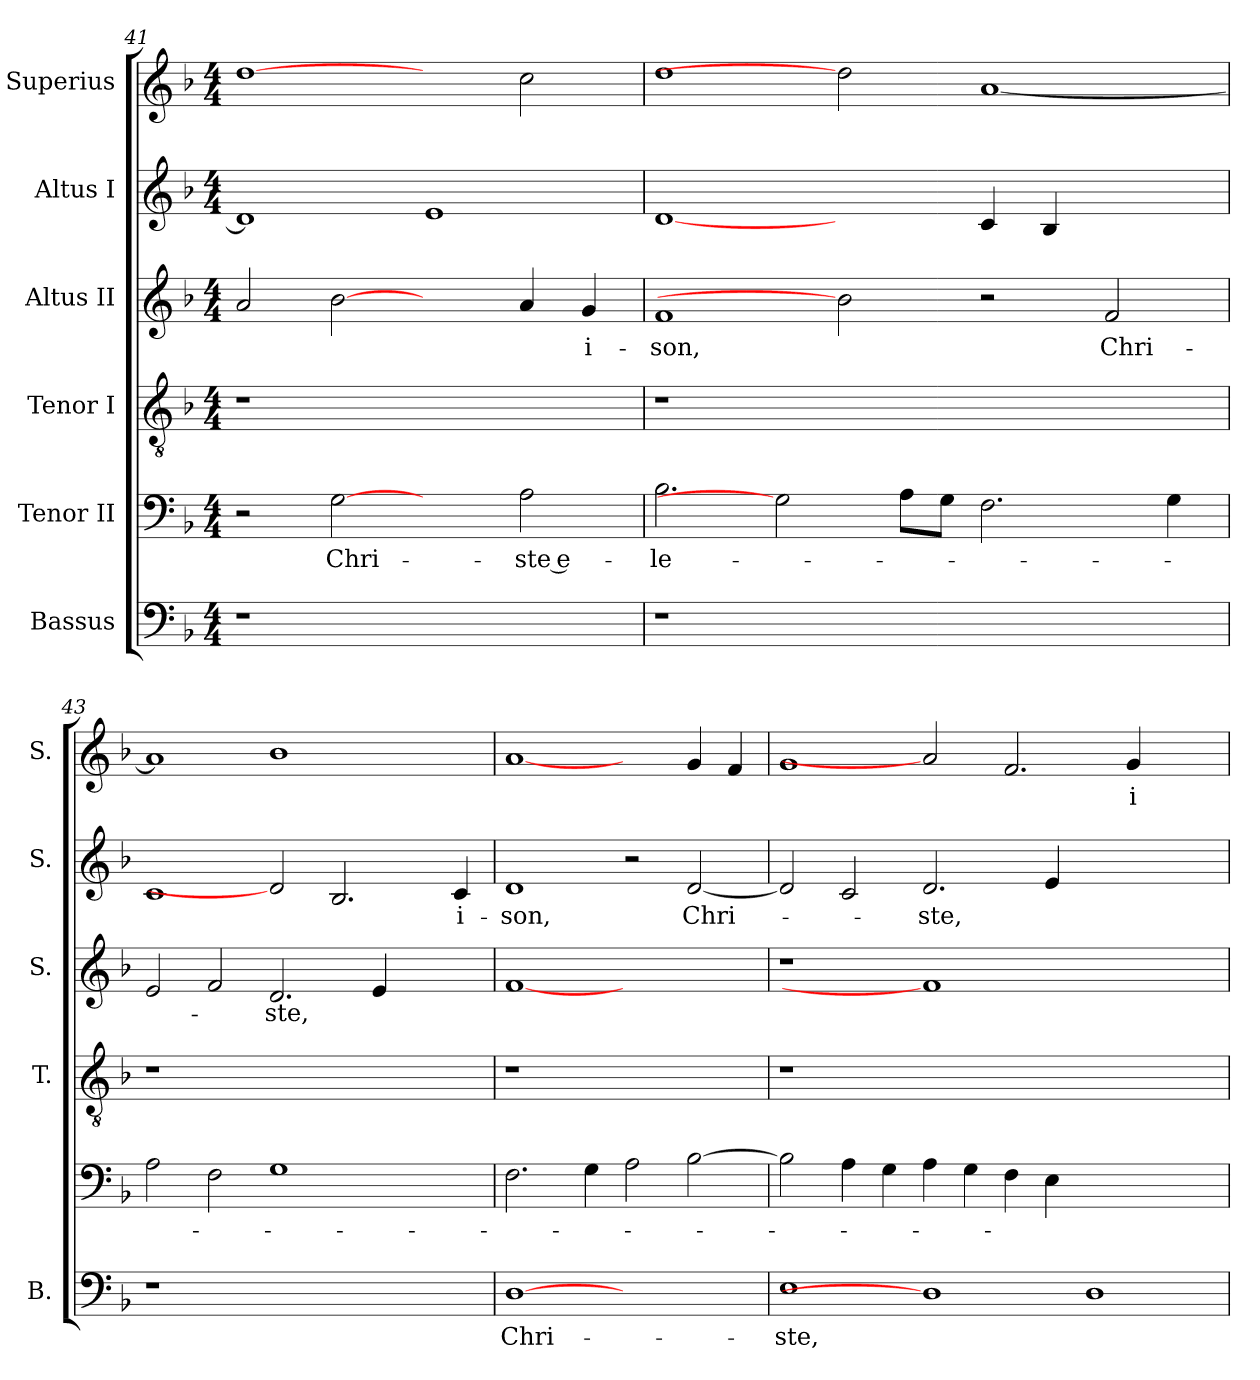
**kern	**text	**kern	**text	**kern	**kern	**text	**kern	**text	**kern	**text
*part6	*part6	*part5	*part5	*part4	*part3	*part3	*part2	*part2	*part1	*part1
*staff6	*staff6	*staff5	*staff5	*staff4	*staff3	*staff3	*staff2	*staff2	*staff1	*staff1
*I"Bassus	*	*I"Tenor II	*	*I"Tenor I	*I"Altus II	*	*I"Altus I	*	*I"Superius	*
*I'B.	*	*	*	*I'T.	*I'S.	*	*I'S.	*	*I'S.	*
*clefF4	*	*clefF4	*	*clefGv2	*clefG2	*	*clefG2	*	*clefG2	*
*	*	*	*	*ITrd7c12	*	*	*	*	*	*
*k[b-]	*	*k[b-]	*	*k[b-]	*k[b-]	*	*k[b-]	*	*k[b-]	*
*F:	*	*F:	*	*F:	*F:	*	*F:	*	*F:	*
*M4/4	*	*M4/4	*	*M4/4	*M4/4	*	*M4/4	*	*M4/4	*
=41	=41	=41	=41	=41	=41	=41	=41	=41	=41	=41
!LO:N:vis=1	!	!	!	!LO:N:vis=1	!	!	!	!	!	!
1r	.	2r	.	1r	2ai/	.	1di]	.	[1ddi	.
!	!	!	!LO:LY:b:color=#000000	!	!	!	!	!	!	!
.	.	[2Gi	Chri-	.	[2b-i	.	.	.	.	.
1ryy	.	2ryy	.	1ryy	2ryy	.	1ei	.	2ryy	.
!	!	!	!LO:LY:b:color=#000000	!	!	!	!	!	!	!
.	.	2Ai\	-ste e-	.	4ai/	.	.	.	2cci\	.
!	!	!	!	!	!	!LO:LY:b:color=#000000	!	!	!	!
.	.	.	.	.	4gi/	-i-	.	.	.	.
!!LO:LB:g=z
=42	=42	=42	=42	=42	=42	=42	=42	=42	=42	=42
!LO:N:vis=1	!	!	!	!	!	!	!	!	!	!
!	!	!	!LO:LY:b:color=#000000	!LO:N:vis=1	!	!	!	!	!	!
!	!	!	!	!	!	!LO:LY:b:color=#000000	!	!	!	!
1r	.	2.B-i\	-le-	1r	1fi	-son,	[1di	.	1ddi	.
.	.	2Gi]	.	.	.	.	.	.	.	.
1.ryy	.	.	.	1.ryy	2b-i]	.	2ryy	.	2ddi]	.
.	.	8Ai\L	.	.	.	.	.	.	.	.
.	.	8Gi\J	.	.	.	.	.	.	.	.
.	.	2.Fi\	.	.	2r	.	4ci/	.	[<1ai	.
.	.	.	.	.	.	.	4B-i/	.	.	.
!	!	!	!	!	!	!LO:LY:b:color=#000000	!	!	!	!
.	.	.	.	.	2fi/	Chri-	2ryy	.	.	.
.	.	4Gi\	.	.	.	.	.	.	.	.
=43	=43	=43	=43	=43	=43	=43	=43	=43	=43	=43
!LO:N:vis=1	!	!	!	!LO:N:vis=1	!	!	!	!	!	!
1r	.	2Ai\	.	1r	2ei/	.	1ci	.	1ai]	.
.	.	2Fi\	.	.	2fi/	.	.	.	.	.
!	!	!	!	!	!	!LO:LY:b:color=#000000	!	!	!	!
1.ryy	.	1Gi	.	1.ryy	2.di/	-ste,	2di]	.	1b-i	.
.	.	.	.	.	.	.	2.B-i/	.	.	.
.	.	.	.	.	4ei/	.	.	.	.	.
.	.	2ryy	.	.	2ryy	.	.	.	2ryy	.
!	!	!	!	!	!	!	!	!LO:LY:b:color=#000000	!	!
.	.	.	.	.	.	.	4ci/	-i-	.	.
=44	=44	=44	=44	=44	=44	=44	=44	=44	=44	=44
!	!LO:LY:b:color=#000000	!	!	!LO:N:vis=1	!	!	!	!	!	!
!	!	!	!	!	!	!	!	!LO:LY:b:color=#000000	!	!
[1Di	Chri-	2.Fi\	.	1r	[1fi	.	1di	-son,	[1ai	.
.	.	4Gi\	.	.	.	.	.	.	.	.
1ryy	.	2Ai\	.	1ryy	1ryy	.	2r	.	2ryy	.
!	!	!	!	!	!	!	!	!LO:LY:b:color=#000000	!	!
.	.	[>2B-i\	.	.	.	.	[<2di/	Chri-	4gi/	.
.	.	.	.	.	.	.	.	.	4fi/	.
=45	=45	=45	=45	=45	=45	=45	=45	=45	=45	=45
!	!LO:LY:b:color=#000000	!	!	!LO:N:vis=1	!LO:N:vis=1	!	!	!	!	!
1Ei	-ste,	2B-i\]	.	1r	1r	.	2di/]	.	1gi	.
.	.	4Ai\	.	.	.	.	2ci/	.	.	.
.	.	4Gi\	.	.	.	.	.	.	.	.
!	!	!	!	!	!	!	!	!LO:LY:b:color=#000000	!	!
1Di]	.	4Ai\	.	0ryy	1fi]	.	2.di/	-ste,	2ai]	.
.	.	4Gi\	.	.	.	.	.	.	.	.
.	.	4Fi\	.	.	.	.	.	.	2.fi/	.
.	.	4Ei\	.	.	.	.	4ei/	.	.	.
1Di	.	1ryy	.	.	1ryy	.	1ryy	.	.	.
!	!	!	!	!	!	!	!	!	!	!LO:LY:b:color=#000000
.	.	.	.	.	.	.	.	.	4gi/	-i-
.	.	.	.	.	.	.	.	.	2ryy	.
=	=	=	=	=	=	=	=	=	=	=
*-	*-	*-	*-	*-	*-	*-	*-	*-	*-	*-
